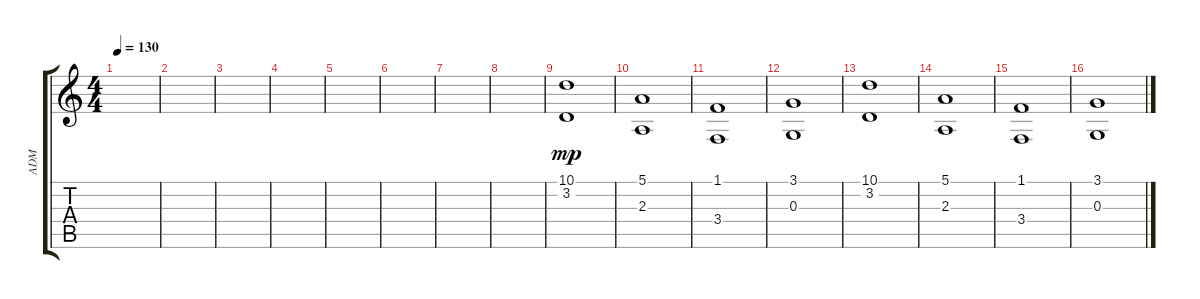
\track ("ADM" "ADM") {instrument pad4choir}
\staff {score tabs}
\tuning (E4 B3 G3 D3 A2 E2) {hide}
\ts (4 4)
\tempo 130
\clef g2
\ks c
|
|
|
|
|
|
|
|
(10.1 3.2).1{dy mp} |
(5.1 2.3).1 |
(1.1 3.4).1 |
(3.1 0.3).1 |
(10.1 3.2).1 |
(5.1 2.3).1 |
(1.1 3.4).1 |
(3.1 0.3).1
